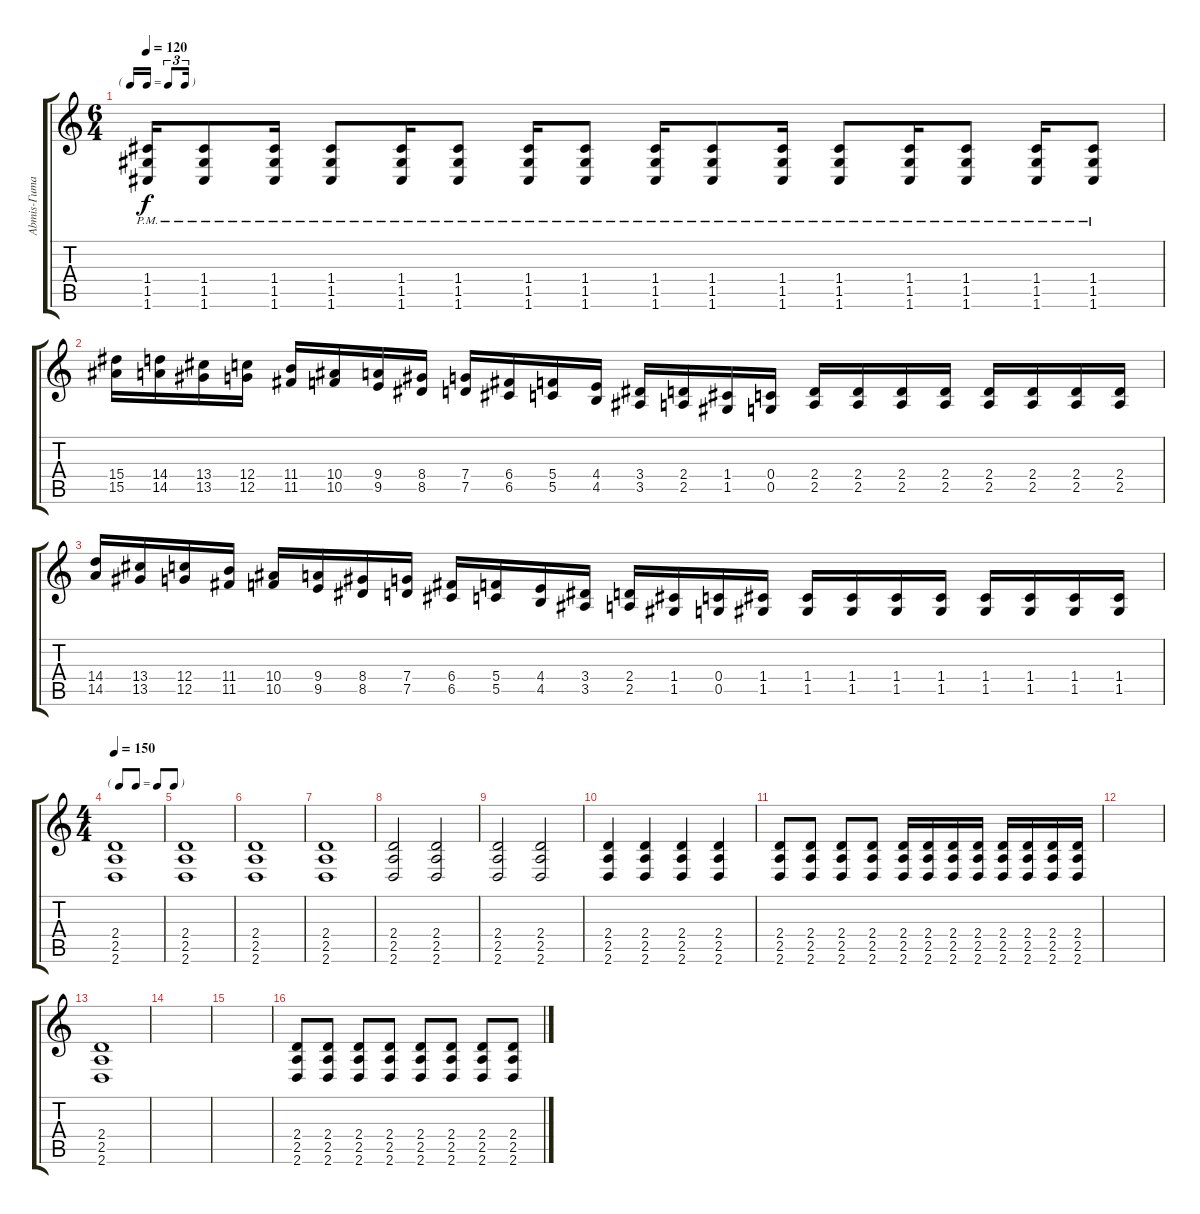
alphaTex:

\track ("Abmis-Гитара 2" "Abmis-Гита") {instrument distortionguitar}
\staff {score tabs}
\tuning (D4 A3 F3 C3 G2 C2) {hide}
\ts (6 4)
\tf triplet16th
\tempo 120
\clef g2
\ks c
(1.4{pm} 1.5{pm} 1.6{pm}).16{dy f} (1.4{pm} 1.5{pm} 1.6{pm}).8 (1.4{pm} 1.5{pm} 1.6{pm}).16 (1.4{pm} 1.5{pm} 1.6{pm}).8 (1.4{pm} 1.5{pm} 1.6{pm}).16 (1.4{pm} 1.5{pm} 1.6{pm}).8 (1.4{pm} 1.5{pm} 1.6{pm}).16 (1.4{pm} 1.5{pm} 1.6{pm}).8 (1.4{pm} 1.5{pm} 1.6{pm}).16 (1.4{pm} 1.5{pm} 1.6{pm}).8 (1.4{pm} 1.5{pm} 1.6{pm}).16 (1.4{pm} 1.5{pm} 1.6{pm}).8 (1.4{pm} 1.5{pm} 1.6{pm}).16 (1.4{pm} 1.5{pm} 1.6{pm}).8 (1.4{pm} 1.5{pm} 1.6{pm}).16 (1.4{pm} 1.5{pm} 1.6{pm}).8 |
(15.4 15.5).16 (14.4 14.5).16 (13.4 13.5).16 (12.4 12.5).16 (11.4 11.5).16 (10.4 10.5).16 (9.4 9.5).16 (8.4 8.5).16 (7.4 7.5).16 (6.4 6.5).16 (5.4 5.5).16 (4.4 4.5).16 (3.4 3.5).16 (2.4 2.5).16 (1.4 1.5).16 (0.4 0.5).16 (2.4 2.5).16 (2.4 2.5).16 (2.4 2.5).16 (2.4 2.5).16 (2.4 2.5).16 (2.4 2.5).16 (2.4 2.5).16 (2.4 2.5).16 |
(14.4 14.5).16 (13.4 13.5).16 (12.4 12.5).16 (11.4 11.5).16 (10.4 10.5).16 (9.4 9.5).16 (8.4 8.5).16 (7.4 7.5).16 (6.4 6.5).16 (5.4 5.5).16 (4.4 4.5).16 (3.4 3.5).16 (2.4 2.5).16 (1.4 1.5).16 (0.4 0.5).16 (1.4 1.5).16 (1.4 1.5).16 (1.4 1.5).16 (1.4 1.5).16 (1.4 1.5).16 (1.4 1.5).16 (1.4 1.5).16 (1.4 1.5).16 (1.4 1.5).16 |
\ts (4 4)
\tf none
\tempo 150
(2.4 2.5 2.6).1 |
(2.4 2.5 2.6).1 |
(2.4 2.5 2.6).1 |
(2.4 2.5 2.6).1 |
(2.4 2.5 2.6).2 (2.4 2.5 2.6).2 |
(2.4 2.5 2.6).2 (2.4 2.5 2.6).2 |
(2.4 2.5 2.6).4 (2.4 2.5 2.6).4 (2.4 2.5 2.6).4 (2.4 2.5 2.6).4 |
(2.4 2.5 2.6).8 (2.4 2.5 2.6).8 (2.4 2.5 2.6).8 (2.4 2.5 2.6).8 (2.4 2.5 2.6).16 (2.4 2.5 2.6).16 (2.4 2.5 2.6).16 (2.4 2.5 2.6).16 (2.4 2.5 2.6).16 (2.4 2.5 2.6).16 (2.4 2.5 2.6).16 (2.4 2.5 2.6).16 |
|
(2.4 2.5 2.6).1 |
|
|
(2.4 2.5 2.6).8 (2.4 2.5 2.6).8 (2.4 2.5 2.6).8 (2.4 2.5 2.6).8 (2.4 2.5 2.6).8 (2.4 2.5 2.6).8 (2.4 2.5 2.6).8 (2.4 2.5 2.6).8
